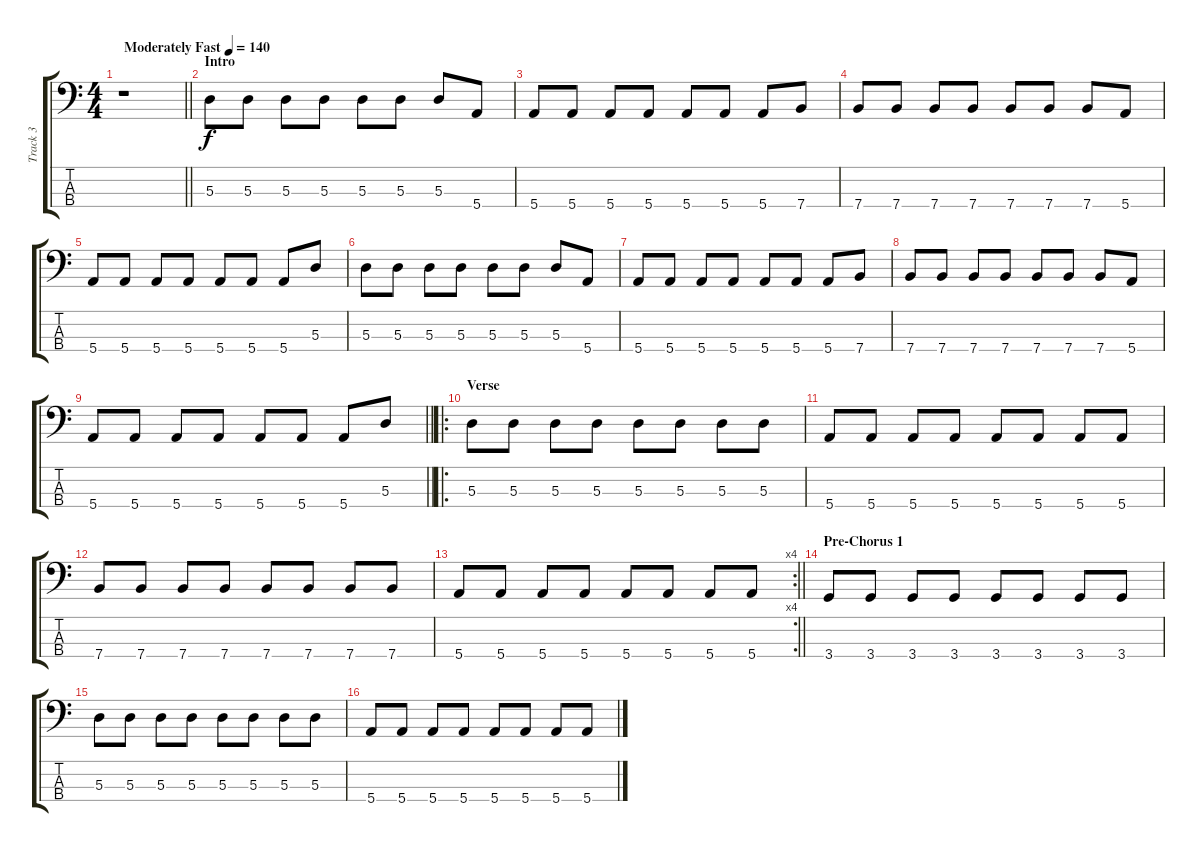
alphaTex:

\track ("Track 3" "Track 3") {instrument electricbassfinger}
\staff {score tabs}
\tuning (G2 D2 A1 E1) {hide}
\ts (4 4)
\tempo (140 "Moderately Fast")
\clef f4
\barLineRight lightlight
\ks c
r.1{dy f instrument electricbassfinger} |
\section ("" "Intro")
5.3.8 5.3.8 5.3.8 5.3.8 5.3.8 5.3.8 5.3.8 5.4.8 |
5.4.8 5.4.8 5.4.8 5.4.8 5.4.8 5.4.8 5.4.8 7.4.8 |
7.4.8 7.4.8 7.4.8 7.4.8 7.4.8 7.4.8 7.4.8 5.4.8 |
5.4.8 5.4.8 5.4.8 5.4.8 5.4.8 5.4.8 5.4.8 5.3.8 |
5.3.8 5.3.8 5.3.8 5.3.8 5.3.8 5.3.8 5.3.8 5.4.8 |
5.4.8 5.4.8 5.4.8 5.4.8 5.4.8 5.4.8 5.4.8 7.4.8 |
7.4.8 7.4.8 7.4.8 7.4.8 7.4.8 7.4.8 7.4.8 5.4.8 |
\barLineRight lightlight
5.4.8 5.4.8 5.4.8 5.4.8 5.4.8 5.4.8 5.4.8 5.3.8 |
\ro
\section ("" "Verse")
5.3.8 5.3.8 5.3.8 5.3.8 5.3.8 5.3.8 5.3.8 5.3.8 |
5.4.8 5.4.8 5.4.8 5.4.8 5.4.8 5.4.8 5.4.8 5.4.8 |
7.4.8 7.4.8 7.4.8 7.4.8 7.4.8 7.4.8 7.4.8 7.4.8 |
\rc 4
\barLineRight lightlight
5.4.8 5.4.8 5.4.8 5.4.8 5.4.8 5.4.8 5.4.8 5.4.8 |
\section ("" "Pre-Chorus 1")
3.4.8 3.4.8 3.4.8 3.4.8 3.4.8 3.4.8 3.4.8 3.4.8 |
5.3.8 5.3.8 5.3.8 5.3.8 5.3.8 5.3.8 5.3.8 5.3.8 |
5.4.8 5.4.8 5.4.8 5.4.8 5.4.8 5.4.8 5.4.8 5.4.8
